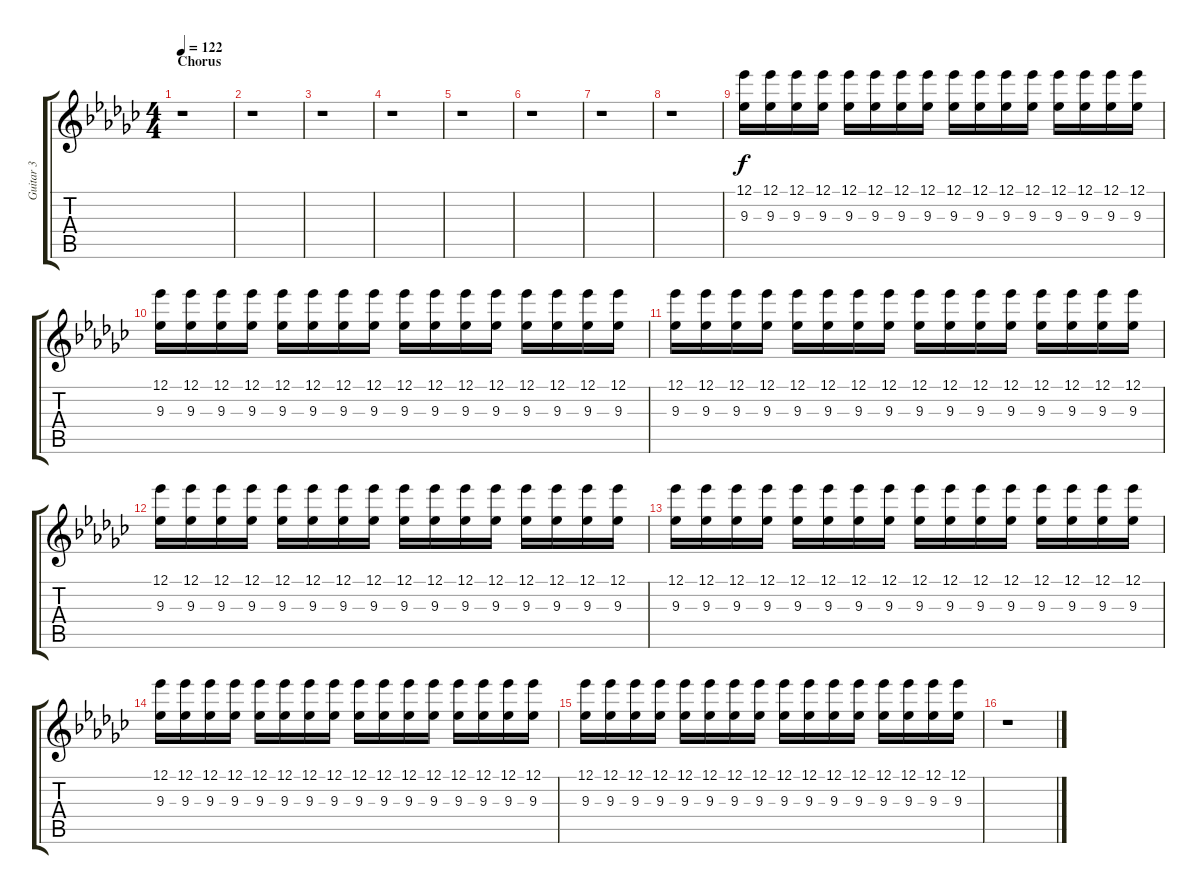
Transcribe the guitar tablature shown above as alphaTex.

\track ("Guitar 3" "Guitar 3") {instrument distortionguitar}
\staff {score tabs}
\tuning (Eb4 Bb3 Gb3 Db3 Ab2 Eb2) {hide}
\ts (4 4)
\section ("" "Chorus")
\tempo 122
\clef g2
\ks ebminor
r.1{dy f} |
r.1 |
r.1 |
r.1 |
r.1 |
r.1 |
r.1 |
r.1 |
(12.1 9.3).16 (12.1 9.3).16 (12.1 9.3).16 (12.1 9.3).16 (12.1 9.3).16 (12.1 9.3).16 (12.1 9.3).16 (12.1 9.3).16 (12.1 9.3).16 (12.1 9.3).16 (12.1 9.3).16 (12.1 9.3).16 (12.1 9.3).16 (12.1 9.3).16 (12.1 9.3).16 (12.1 9.3).16 |
(12.1 9.3).16 (12.1 9.3).16 (12.1 9.3).16 (12.1 9.3).16 (12.1 9.3).16 (12.1 9.3).16 (12.1 9.3).16 (12.1 9.3).16 (12.1 9.3).16 (12.1 9.3).16 (12.1 9.3).16 (12.1 9.3).16 (12.1 9.3).16 (12.1 9.3).16 (12.1 9.3).16 (12.1 9.3).16 |
(12.1 9.3).16 (12.1 9.3).16 (12.1 9.3).16 (12.1 9.3).16 (12.1 9.3).16 (12.1 9.3).16 (12.1 9.3).16 (12.1 9.3).16 (12.1 9.3).16 (12.1 9.3).16 (12.1 9.3).16 (12.1 9.3).16 (12.1 9.3).16 (12.1 9.3).16 (12.1 9.3).16 (12.1 9.3).16 |
(12.1 9.3).16 (12.1 9.3).16 (12.1 9.3).16 (12.1 9.3).16 (12.1 9.3).16 (12.1 9.3).16 (12.1 9.3).16 (12.1 9.3).16 (12.1 9.3).16 (12.1 9.3).16 (12.1 9.3).16 (12.1 9.3).16 (12.1 9.3).16 (12.1 9.3).16 (12.1 9.3).16 (12.1 9.3).16 |
(12.1 9.3).16 (12.1 9.3).16 (12.1 9.3).16 (12.1 9.3).16 (12.1 9.3).16 (12.1 9.3).16 (12.1 9.3).16 (12.1 9.3).16 (12.1 9.3).16 (12.1 9.3).16 (12.1 9.3).16 (12.1 9.3).16 (12.1 9.3).16 (12.1 9.3).16 (12.1 9.3).16 (12.1 9.3).16 |
(12.1 9.3).16 (12.1 9.3).16 (12.1 9.3).16 (12.1 9.3).16 (12.1 9.3).16 (12.1 9.3).16 (12.1 9.3).16 (12.1 9.3).16 (12.1 9.3).16 (12.1 9.3).16 (12.1 9.3).16 (12.1 9.3).16 (12.1 9.3).16 (12.1 9.3).16 (12.1 9.3).16 (12.1 9.3).16 |
(12.1 9.3).16 (12.1 9.3).16 (12.1 9.3).16 (12.1 9.3).16 (12.1 9.3).16 (12.1 9.3).16 (12.1 9.3).16 (12.1 9.3).16 (12.1 9.3).16 (12.1 9.3).16 (12.1 9.3).16 (12.1 9.3).16 (12.1 9.3).16 (12.1 9.3).16 (12.1 9.3).16 (12.1 9.3).16 |
r.1
